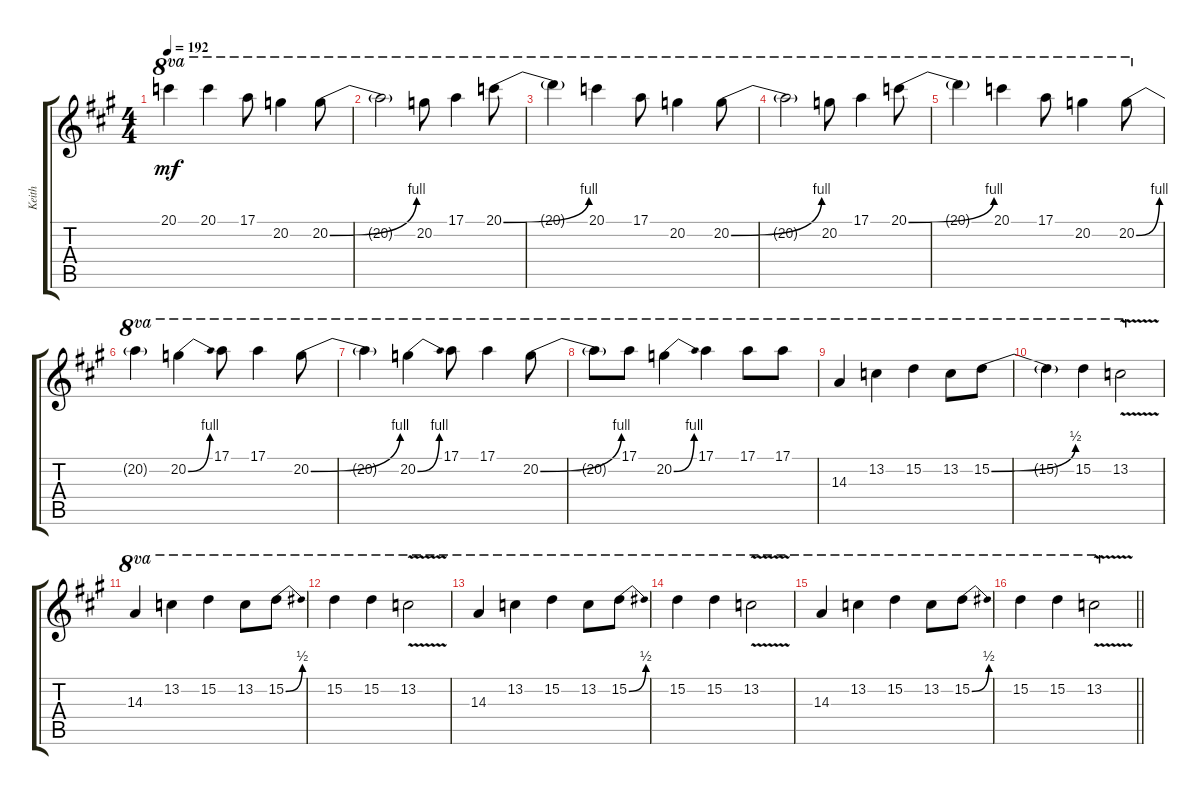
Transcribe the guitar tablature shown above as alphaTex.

\track ("Keith" "Keith") {instrument distortionguitar}
\staff {score tabs}
\tuning (E4 B3 G3 D3 A2 E2) {hide}
\ts (4 4)
\tempo 192
\clef g2
\ks a
20.1{t}.4{ot 8va dy mf} 20.1.4{ot 8va} 17.1.8{ot 8va} 20.2.4{ot 8va} 20.2{be (bend 0 0 60 4)}.8{ot 8va} |
20.2{t}.2{ot 8va} 20.2.8{ot 8va} 17.1.4{ot 8va} 20.1{be (bend 0 0 60 4)}.8{ot 8va} |
20.1{t}.4{ot 8va} 20.1.4{ot 8va} 17.1.8{ot 8va} 20.2.4{ot 8va} 20.2{be (bend 0 0 60 4)}.8{ot 8va} |
20.2{t}.2{ot 8va} 20.2.8{ot 8va} 17.1.4{ot 8va} 20.1{be (bend 0 0 60 4)}.8{ot 8va} |
20.1{t}.4{ot 8va} 20.1.4{ot 8va} 17.1.8{ot 8va} 20.2.4{ot 8va} 20.2{be (bend 0 0 60 4)}.8{ot 8va} |
20.2{t}.4{ot 8va} 20.2{be (bend 0 0 60 4)}.4{ot 8va} 17.1.8{ot 8va} 17.1.4{ot 8va} 20.2{be (bend 0 0 60 4)}.8{ot 8va} |
20.2{t}.4{ot 8va} 20.2{be (bend 0 0 60 4)}.4{ot 8va} 17.1.8{ot 8va} 17.1.4{ot 8va} 20.2{be (bend 0 0 60 4)}.8{ot 8va} |
20.2{t}.8{ot 8va} 17.1.8{ot 8va} 20.2{be (bend 0 0 60 4)}.4{ot 8va} 17.1.4{ot 8va} 17.1.8{ot 8va} 17.1.8{ot 8va} |
14.3.4{ot 8va} 13.2.4{ot 8va} 15.2.4{ot 8va} 13.2.8{ot 8va} 15.2{be (bend 0 0 60 2)}.8{ot 8va} |
15.2{t}.4{ot 8va} 15.2.4{ot 8va} 13.2{v}.2{ot 8va} |
14.3.4{ot 8va} 13.2.4{ot 8va} 15.2.4{ot 8va} 13.2.8{ot 8va} 15.2{be (bend 0 0 60 2)}.8{ot 8va} |
15.2.4{ot 8va} 15.2.4{ot 8va} 13.2{v}.2{ot 8va} |
14.3.4{ot 8va} 13.2.4{ot 8va} 15.2.4{ot 8va} 13.2.8{ot 8va} 15.2{be (bend 0 0 60 2)}.8{ot 8va} |
15.2.4{ot 8va} 15.2.4{ot 8va} 13.2{v}.2{ot 8va} |
14.3.4{ot 8va} 13.2.4{ot 8va} 15.2.4{ot 8va} 13.2.8{ot 8va} 15.2{be (bend 0 0 60 2)}.8{ot 8va} |
\barLineRight lightlight
15.2.4{ot 8va} 15.2.4{ot 8va} 13.2{v}.2{ot 8va}
